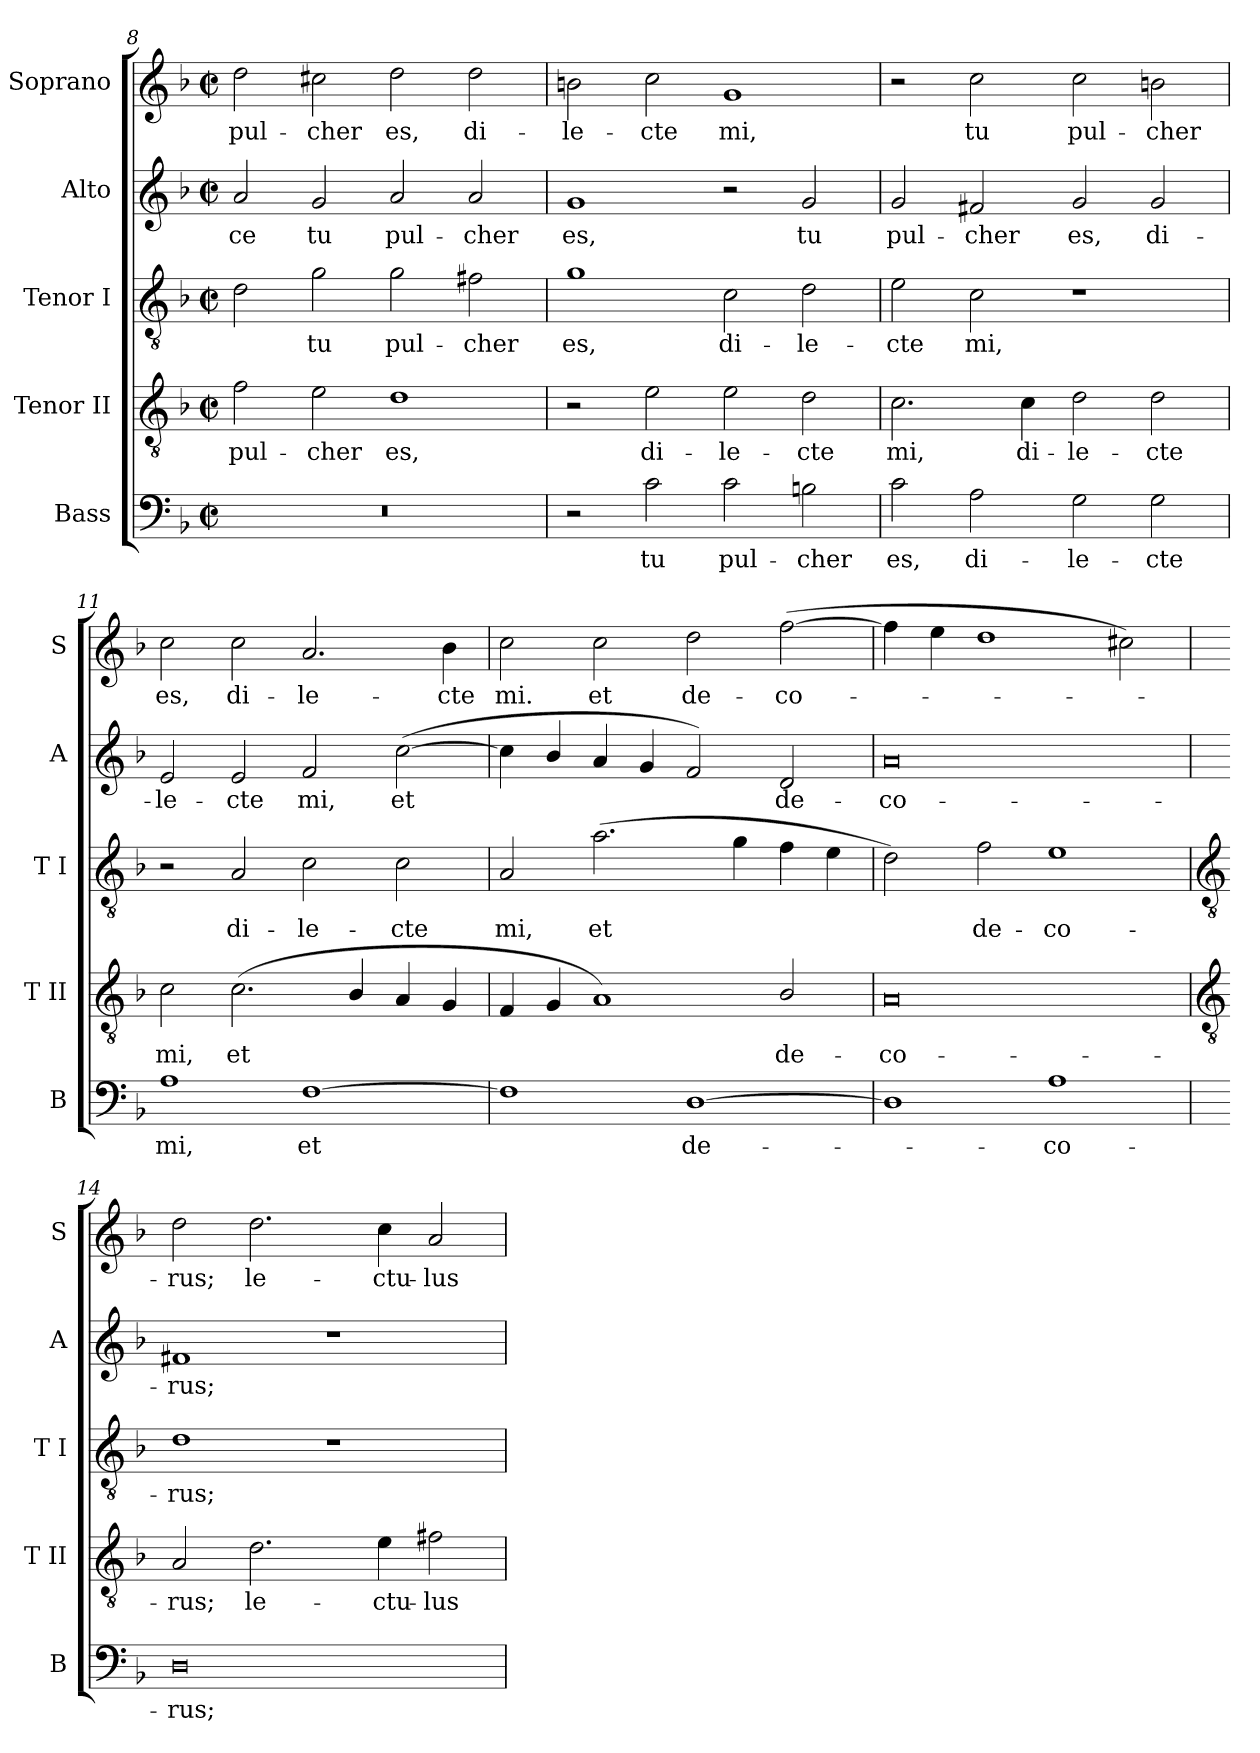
**kern	**text	**kern	**text	**kern	**text	**kern	**text	**kern	**text
*part5	*part5	*part4	*part4	*part3	*part3	*part2	*part2	*part1	*part1
*staff5	*staff5	*staff4	*staff4	*staff3	*staff3	*staff2	*staff2	*staff1	*staff1
*I"Bass	*	*I"Tenor II	*	*I"Tenor I	*	*I"Alto	*	*I"Soprano	*
*I'B	*	*I'T II	*	*I'T I	*	*I'A	*	*I'S	*
!!LO:LB:g=z
*clefF4	*	*clefGv2	*	*clefGv2	*	*clefG2	*	*clefG2	*
*k[b-]	*	*k[b-]	*	*k[b-]	*	*k[b-]	*	*k[b-]	*
*F:	*	*F:	*	*F:	*	*F:	*	*F:	*
*M4/2	*	*M4/2	*	*M4/2	*	*M4/2	*	*M4/2	*
*met(c|)	*	*met(c|)	*	*met(c|)	*	*met(c|)	*	*met(c|)	*
=8	=8	=8	=8	=8	=8	=8	=8	=8	=8
!	!	!	!LO:LY:b	!	!	!	!LO:LY:b	!	!LO:LY:b
0r	.	2f	pul-	2d	.	2a	-ce	2dd	pul-
!	!	!	!LO:LY:b	!	!LO:LY:b	!	!LO:LY:b	!	!LO:LY:b
.	.	2e	-cher	2g	tu	2g	tu	2cc#X	-cher
!	!	!	!LO:LY:b	!	!LO:LY:b	!	!LO:LY:b	!	!LO:LY:b
.	.	1d	es,	2g	pul-	2a	pul-	2dd	es,
!	!	!	!	!	!LO:LY:b	!	!LO:LY:b	!	!LO:LY:b
.	.	.	.	2f#X	-cher	2a	-cher	2dd	di-
=9	=9	=9	=9	=9	=9	=9	=9	=9	=9
!	!	!	!	!	!LO:LY:b	!	!LO:LY:b	!	!LO:LY:b
2r	.	2r	.	1g	es,	1g	es,	2bn	-le-
!	!LO:LY:b	!	!LO:LY:b	!	!	!	!	!	!LO:LY:b
2c	tu	2e	di-	.	.	.	.	2cc	-cte
!	!LO:LY:b	!	!LO:LY:b	!	!LO:LY:b	!	!	!	!LO:LY:b
2c	pul-	2e	-le-	2c	di-	2r	.	1g	mi,
!	!LO:LY:b	!	!LO:LY:b	!	!LO:LY:b	!	!LO:LY:b	!	!
2Bn	-cher	2d	-cte	2d	-le-	2g	tu	.	.
=10	=10	=10	=10	=10	=10	=10	=10	=10	=10
!	!LO:LY:b	!	!LO:LY:b	!	!LO:LY:b	!	!LO:LY:b	!	!
2c	es,	2.c	mi,	2e	-cte	2g	pul-	2r	.
!	!LO:LY:b	!	!	!	!LO:LY:b	!	!LO:LY:b	!	!LO:LY:b
2A	di-	.	.	2c	mi,	2f#X	-cher	2cc	tu
!	!	!	!LO:LY:b	!	!	!	!	!	!
.	.	4c	di-	.	.	.	.	.	.
!	!LO:LY:b	!	!LO:LY:b	!	!	!	!LO:LY:b	!	!LO:LY:b
2G	-le-	2d	-le-	1r	.	2g	es,	2cc	pul-
!	!LO:LY:b	!	!LO:LY:b	!	!	!	!LO:LY:b	!	!LO:LY:b
2G	-cte	2d	-cte	.	.	2g	di-	2bn	-cher
=11	=11	=11	=11	=11	=11	=11	=11	=11	=11
!	!LO:LY:b	!	!LO:LY:b	!	!	!	!LO:LY:b	!	!LO:LY:b
1A	mi,	2c	mi,	2r	.	2e	-le-	2cc	es,
!	!	!	!LO:LY:b	!	!LO:LY:b	!	!LO:LY:b	!	!LO:LY:b
.	.	(<2.c	et	2A	di-	2e	-cte	2cc	di-
!	!LO:LY:b	!	!	!	!LO:LY:b	!	!LO:LY:b	!	!LO:LY:b
[1F	et	.	.	2c	-le-	2f	mi,	2.a	-le-
.	.	4B-/	.	.	.	.	.	.	.
!	!	!	!	!	!LO:LY:b	!	!LO:LY:b	!	!
.	.	4A	.	2c	-cte	(<[2cc	et	.	.
!	!	!	!	!	!	!	!	!	!LO:LY:b
.	.	4G	.	.	.	.	.	4b-	-cte
=12	=12	=12	=12	=12	=12	=12	=12	=12	=12
!	!	!	!	!	!LO:LY:b	!	!	!	!LO:LY:b
1F]	.	4F	.	2A	mi,	4cc]	.	2cc	mi.
.	.	4G	.	.	.	4b-/	.	.	.
!	!	!	!	!	!LO:LY:b	!	!	!	!LO:LY:b
.	.	1A)	.	(>2.a	et	4a	.	2cc	et
.	.	.	.	.	.	4g	.	.	.
!	!LO:LY:b	!	!	!	!	!	!	!	!LO:LY:b
[1D	de-	.	.	.	.	2f)	.	2dd	de-
.	.	.	.	4g	.	.	.	.	.
!	!	!	!LO:LY:b	!	!	!	!LO:LY:b	!	!LO:LY:b
.	.	2B-/	de-	4f	.	2d	de-	(>[2ff	-co-
.	.	.	.	4e	.	.	.	.	.
=13	=13	=13	=13	=13	=13	=13	=13	=13	=13
!	!	!	!LO:LY:b	!	!	!	!LO:LY:b	!	!
1D]	.	0A	-co-	2d)	.	0a	-co-	4ff]	.
.	.	.	.	.	.	.	.	4ee	.
!	!	!	!	!	!LO:LY:b	!	!	!	!
.	.	.	.	2f	de-	.	.	1dd	.
!	!LO:LY:b	!	!	!	!LO:LY:b	!	!	!	!
1A	co-	.	.	1e	-co-	.	.	.	.
.	.	.	.	.	.	.	.	2cc#X)	.
!!LO:LB:g=z
=14	=14	=14	=14	=14	=14	=14	=14	=14	=14
*	*	*clefGv2	*	*clefGv2	*	*	*	*	*
!	!LO:LY:b	!	!LO:LY:b	!	!LO:LY:b	!	!LO:LY:b	!	!LO:LY:b
0D	-rus;	2A	-rus;	1d	-rus;	1f#X	-rus;	2dd	rus;
!	!	!	!LO:LY:b	!	!	!	!	!	!LO:LY:b
.	.	2.d	le-	.	.	.	.	2.dd	le-
.	.	.	.	1r	.	1r	.	.	.
!	!	!	!LO:LY:b	!	!	!	!	!	!LO:LY:b
.	.	4e	-ctu-	.	.	.	.	4cc	-ctu-
!	!	!	!LO:LY:b	!	!	!	!	!	!LO:LY:b
.	.	2f#X	-lus	.	.	.	.	2a	-lus
=	=	=	=	=	=	=	=	=	=
*-	*-	*-	*-	*-	*-	*-	*-	*-	*-
